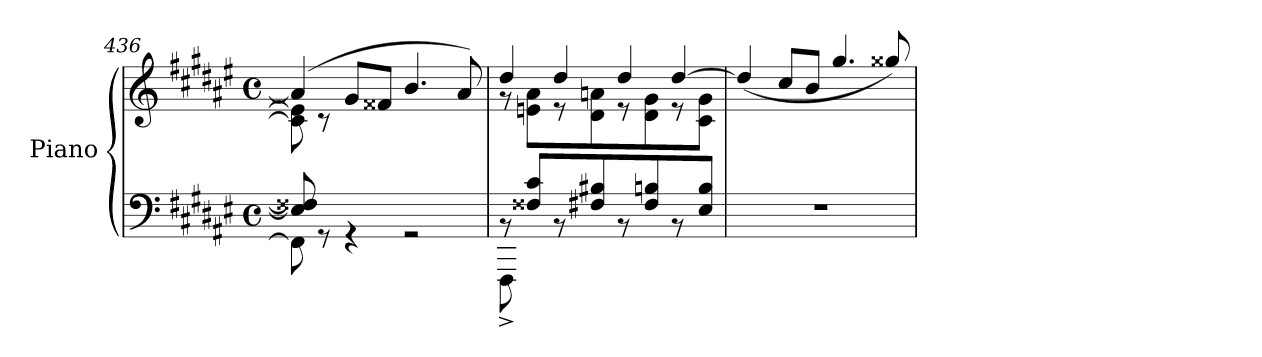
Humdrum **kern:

**kern	**kern
*part1	*part1
*staff2	*staff1
*I"Piano	*
*I'Pno	*
*clefF4	*clefG2
*k[f#c#g#d#a#e#]	*k[f#c#g#d#a#e#]
*M4/4	*M4/4
*met(c)	*met(c)
=436	=436
*^	*^
8En/] 8F##X/]	8FF#\]	(4a#/]	8c#\] 8e\]
8rGG	2..ryy	.	8r
4rGG	.	8g#/L	2.ryy
.	.	8f##X/J	.
2rGG	.	4.b/	.
.	.	8a#/)	.
=437	=437	=437	=437
8rBB	8FFF#^\	4dd#/	8r
8F##X/ 8c#/L	2..ryy	.	8en\ 8a#\L
8rBB	.	4dd#/	8r
8F#X/ 8B#X/	.	.	8d#\ 8an\
8rBB	.	4dd#/	8r
8F#/ 8Bn/	.	.	8d#\ 8g#\
8rBB	.	[4dd#/	8r
8E#/ 8B/J	.	.	8c#\ 8g#\J
*v	*v	*	*
*	*v	*v
=438	=438
1r	(4dd#/]
.	8cc#/L
.	8b/J
.	4.gg#/
.	8gg##X/)
=	=
*-	*-
